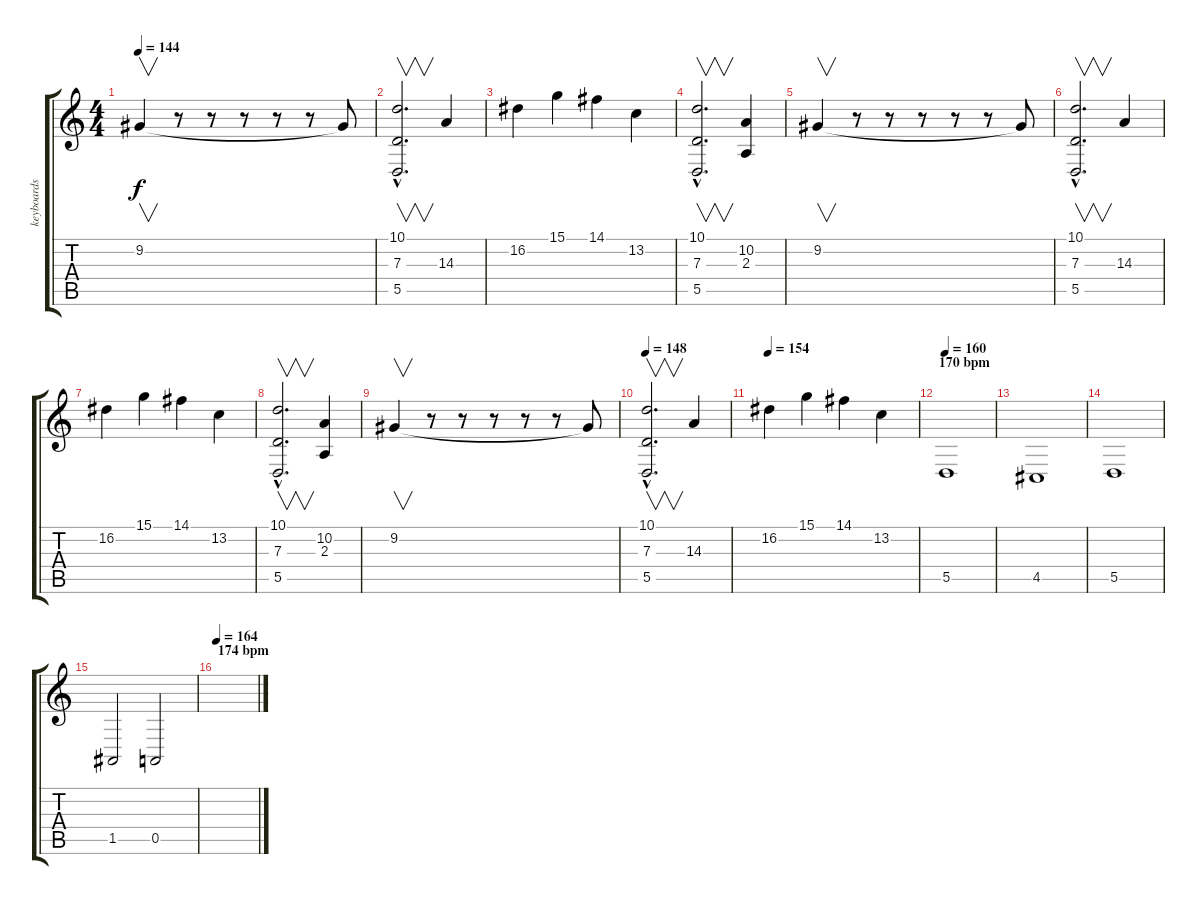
\track ("keyboards" "keyboards") {instrument fx4atmosphere}
\staff {score tabs}
\tuning (E4 B3 G3 D3 A2 E2) {hide}
\ts (4 4)
\tempo 144
\clef g2
\ks c
9.2.4{v dy f} r.8 r.8 r.8 r.8 r.8 9.2{t}.8 |
(10.1{hac} 7.3{hac} 5.5{hac}).2{v d} 14.3.4 |
16.2.4 15.1.4 14.1.4 13.2.4 |
(10.1{hac} 7.3{hac} 5.5{hac}).2{v d volume 12 balance 16} (10.2 2.3).4 |
9.2.4{v} r.8 r.8 r.8 r.8 r.8 9.2{t}.8 |
(10.1{hac} 7.3{hac} 5.5{hac}).2{v d volume 12 balance 0} 14.3.4 |
16.2.4 15.1.4 14.1.4 13.2.4 |
(10.1{hac} 7.3{hac} 5.5{hac}).2{v d volume 12 balance 0} (10.2 2.3).4 |
9.2.4{v} r.8 r.8 r.8 r.8 r.8 9.2{t}.8 |
\tempo 148
(10.1{hac} 7.3{hac} 5.5{hac}).2{v d volume 12 balance 16} 14.3.4 |
\tempo 154
16.2.4 15.1.4 14.1.4 13.2.4 |
\section ("" "170 bpm")
\tempo 160
5.5.1{volume 14} |
4.5.1 |
5.5.1 |
1.5.2 0.5.2 |
\section ("" "174 bpm")
\tempo 164
